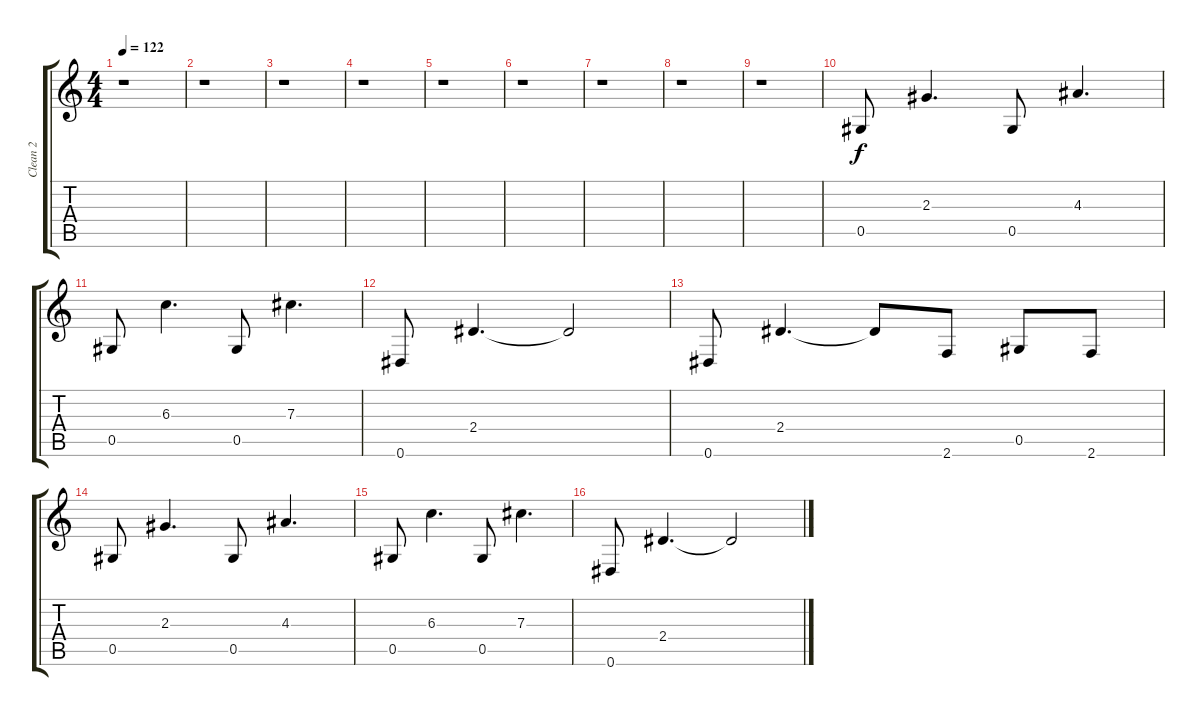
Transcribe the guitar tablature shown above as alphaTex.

\track ("Clean 2" "Clean 2") {instrument acousticguitarsteel}
\staff {score tabs}
\tuning (Eb4 Bb3 Gb3 Db3 Ab2 Eb2) {hide}
\ts (4 4)
\tempo 122
\clef g2
\ks c
r.1{dy f instrument acousticguitarsteel} |
r.1 |
r.1 |
r.1 |
r.1 |
r.1 |
r.1 |
r.1 |
r.1 |
0.5.8 2.3.4{d} 0.5.8 4.3.4{d} |
0.5.8 6.3.4{d} 0.5.8 7.3.4{d} |
0.6.8 2.4.4{d} 2.4{t}.2 |
0.6.8 2.4.4{d} 2.4{t}.8 2.6.8 0.5.8 2.6.8 |
0.5.8 2.3.4{d} 0.5.8 4.3.4{d} |
0.5.8 6.3.4{d} 0.5.8 7.3.4{d} |
0.6.8 2.4.4{d} 2.4{t}.2
